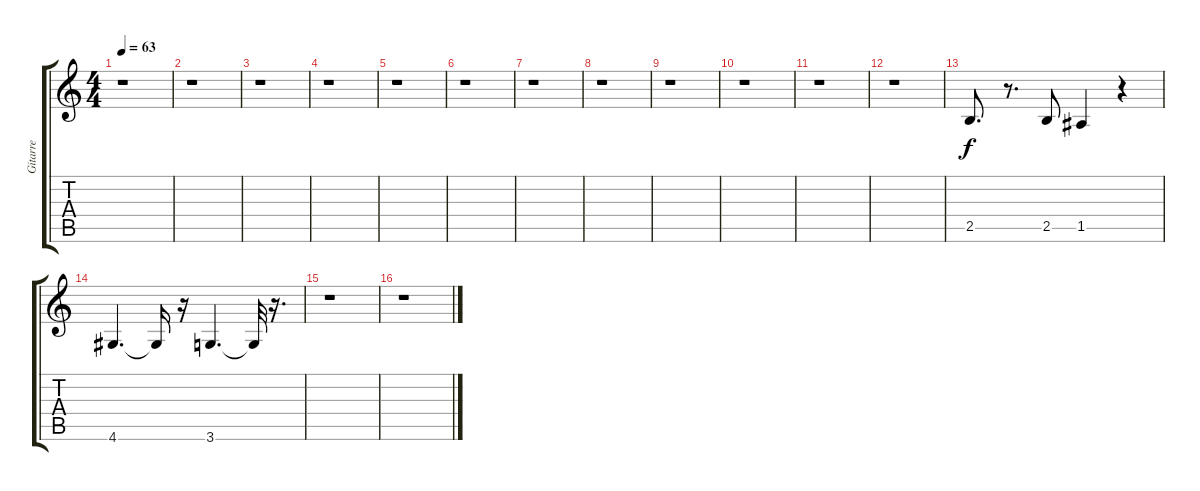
\track ("Gitarre" "Gitarre") {instrument distortionguitar}
\staff {score tabs}
\tuning (E4 B3 G3 D3 A2 E2) {hide}
\ts (4 4)
\tempo 63
\clef g2
\ks c
r.1{dy f} |
r.1 |
r.1 |
r.1 |
r.1 |
r.1 |
r.1 |
r.1 |
r.1 |
r.1 |
r.1 |
r.1 |
2.5.8{d} r.8{d} 2.5.8 1.5.4 r.4 |
4.6.4{d} 4.6{t}.16 r.16 3.6.4{d} 3.6{t}.32 r.16{d} |
r.1 |
r.1
